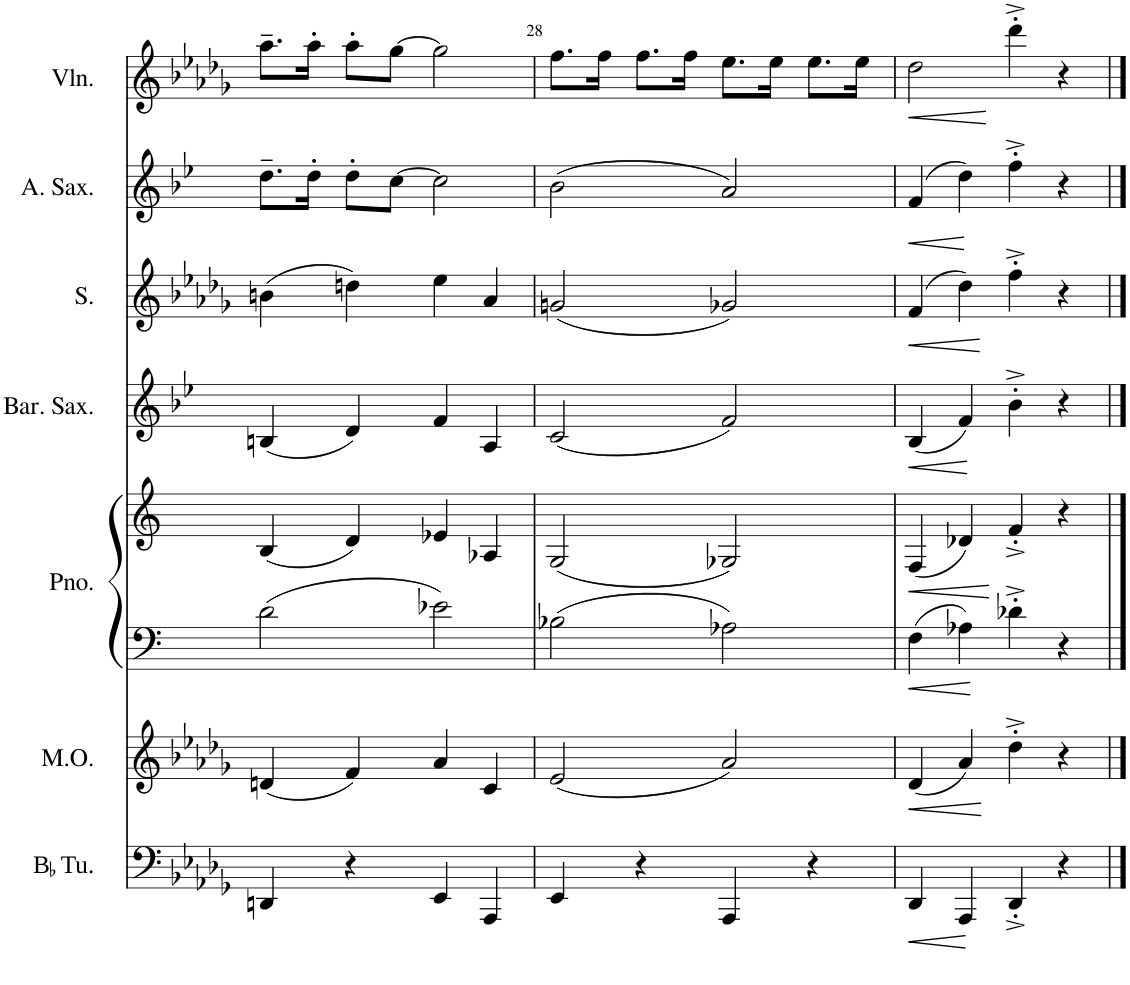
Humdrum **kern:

**kern	**dynam	**kern	**dynam	**kern	**kern	**dynam	**kern	**dynam	**kern	**dynam	**kern	**dynam	**kern	**dynam
*part7	*part7	*part6	*part6	*part5	*part5	*part5	*part4	*part4	*part3	*part3	*part2	*part2	*part1	*part1
*staff8	*staff8	*staff7	*staff7	*staff6	*staff5	*staff5/6	*staff4	*staff4	*staff3	*staff3	*staff2	*staff2	*staff1	*staff1
*I"BaccidentalFlat Tuba	*	*I"Mouth Organ	*	*I"Piano	*	*	*I"Baritone Saxophone	*	*I"Soprano	*	*I"Alto Saxophone	*	*I"Violin	*
*I'BaccidentalFlat Tu.	*	*I'M.O.	*	*I'Pno.	*	*	*I'Bar. Sax.	*	*I'S.	*	*I'A. Sax.	*	*I'Vln.	*
!!LO:PB:g=z
*clefF4	*	*clefG2	*	*clefF4	*clefG2	*	*clefG2	*	*clefG2	*	*clefG2	*	*clefG2	*
*	*	*Trd7c12	*	*	*	*	*Trd5c9	*	*Trd7c12	*	*Trd5c9	*	*Trd7c12	*
*k[b-e-a-d-g-]	*	*k[b-e-a-d-g-]	*	*k[]	*k[]	*	*k[b-e-]	*	*k[b-e-a-d-g-]	*	*k[b-e-]	*	*k[b-e-a-d-g-]	*
*M4/4	*	*M4/4	*	*M4/4	*M4/4	*	*M4/4	*	*M4/4	*	*M4/4	*	*M4/4	*
=27	=27	=27	=27	=27	=27	=27	=27	=27	=27	=27	=27	=27	=27	=27
4DDn/	.	(4dn/	.	2d\	(4B/	.	(4Bn/	.	(4bn\	.	8.dd~\L	.	8.aa-~\L	.
.	.	.	.	.	.	.	.	.	.	.	16dd'\Jk	.	16aa-'\Jk	.
4r	.	4f/)	.	.	4d/)	.	4d/)	.	4ddn\)	.	8dd'\L	.	8aa-'\L	.
.	.	.	.	.	.	.	.	.	.	.	[8cc\J	.	[8gg-\J	.
4EE-/	.	4a-/	.	2e-X\	4e-X/	.	4f/	.	4ee-\	.	2cc\]	.	2gg-\]	.
4AAA-/	.	4c/	.	.	4A-X/	.	4A/	.	4a-/	.	.	.	.	.
=28	=28	=28	=28	=28	=28	=28	=28	=28	=28	=28	=28	=28	=28	=28
4EE-/	.	(2e-/	.	2B-X\	(2G/	.	(2c/	.	(2gn/	.	(2b-\	.	8.ff\L	.
.	.	.	.	.	.	.	.	.	.	.	.	.	16ff\Jk	.
4r	.	.	.	.	.	.	.	.	.	.	.	.	8.ff\L	.
.	.	.	.	.	.	.	.	.	.	.	.	.	16ff\Jk	.
4AAA-/	.	2a-/)	.	2A-X\	2G-X/)	.	2f/)	.	2g-X/)	.	2a/)	.	8.ee-\L	.
.	.	.	.	.	.	.	.	.	.	.	.	.	16ee-\Jk	.
4r	.	.	.	.	.	.	.	.	.	.	.	.	8.ee-\L	.
.	.	.	.	.	.	.	.	.	.	.	.	.	16ee-\Jk	.
=29	=29	=29	=29	=29	=29	=29	=29	=29	=29	=29	=29	=29	=29	=29
!	!LO:HP:b	!	!LO:HP:b	!	!	!LO:HP:b	!	!LO:HP:b	!	!LO:HP:b	!	!LO:HP:b	!	!LO:HP:b
4DD-/	<	(4d-/	<	4F\	(4F/	<	(4B-/	<	(4f/	<	(4f/	<	2dd-\	<
4AAA-/	.	4a-/)	.	4A-X\	4d-X/)	.	4f/)	.	4dd-\)	.	4dd\)	.	.	.
4DD-'^/	.	4dd-'^\	.	4d-X'^\	4f'^/	.	4b-'^\	.	4ff'^\	.	4ff'^\	.	4ddd-'^\	.
4r	.	4r	.	4r	4r	.	4r	.	4r	.	4r	.	4r	.
.	[	.	[	.	.	[	.	[	.	[	.	[	.	[
==	==	==	==	==	==	==	==	==	==	==	==	==	==	==
*-	*-	*-	*-	*-	*-	*-	*-	*-	*-	*-	*-	*-	*-	*-
